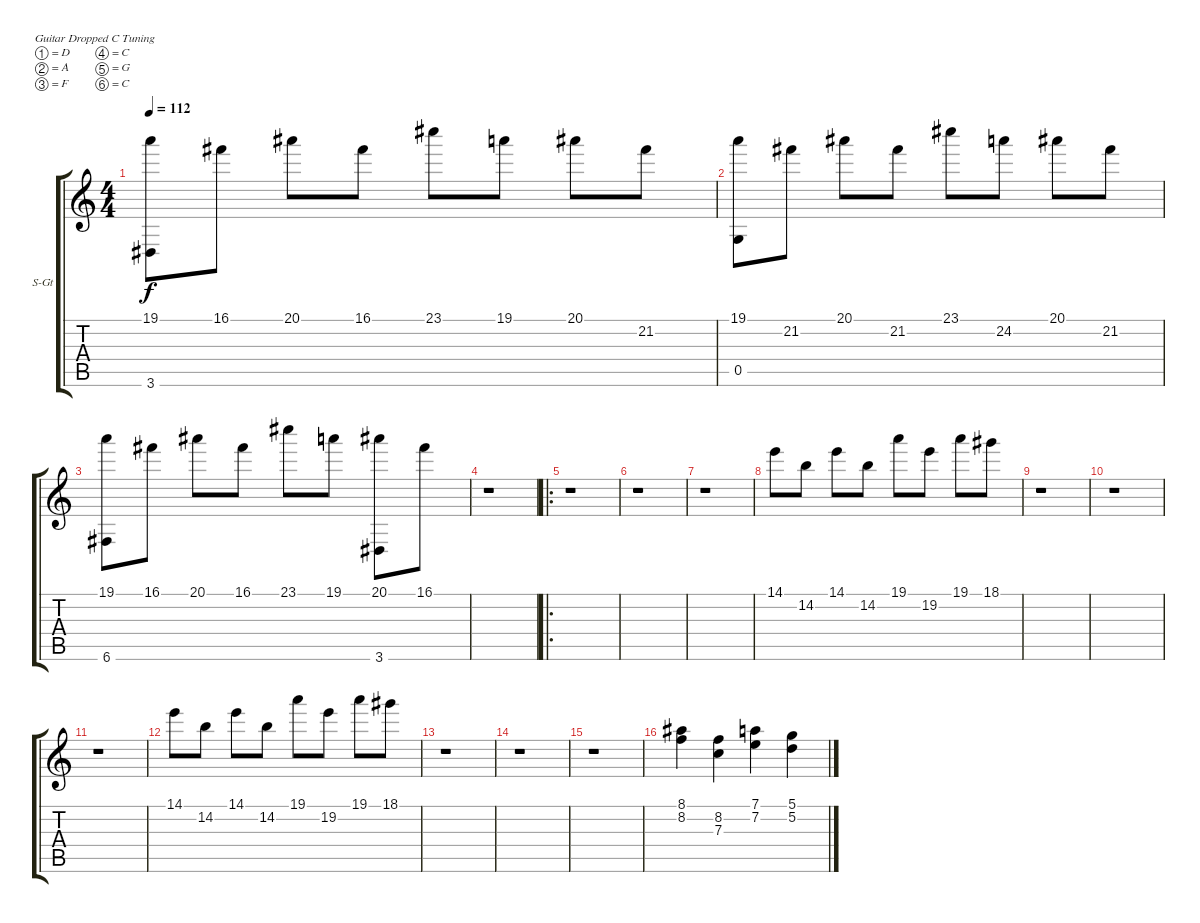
\bracketExtendMode groupsimilarinstruments
\firstSystemTrackNameOrientation horizontal
\otherSystemsTrackNameOrientation horizontal
\track ("Martin" "S-Gt") {instrument stringensemble1}
\staff {score tabs}
\tuning (D4 A3 F3 C3 G2 C2)
\displaytranspose 12
\ts (4 4)
\tempo 112
\clef g2
\ks c
(19.1 3.6).8{dy f} 16.1.8 20.1.8 16.1.8 23.1.8 19.1.8 20.1.8 21.2.8 |
(19.1 0.5).8 21.2.8 20.1.8 21.2.8 23.1.8 24.2.8 20.1.8 21.2.8 |
(19.1 6.6).8 16.1.8 20.1.8 16.1.8 23.1.8 19.1.8 (20.1 3.6).8 16.1.8 |
r.1 |
\ro
r.1 |
r.1 |
r.1 |
14.1.8 14.2.8 14.1.8 14.2.8 19.1.8 19.2.8 19.1.8 18.1.8 |
r.1 |
r.1 |
r.1 |
14.1.8 14.2.8 14.1.8 14.2.8 19.1.8 19.2.8 19.1.8 18.1.8 |
r.1 |
r.1 |
r.1 |
(8.1 8.2).4 (8.2 7.3).4 (7.1 7.2).4 (5.1 5.2).4
